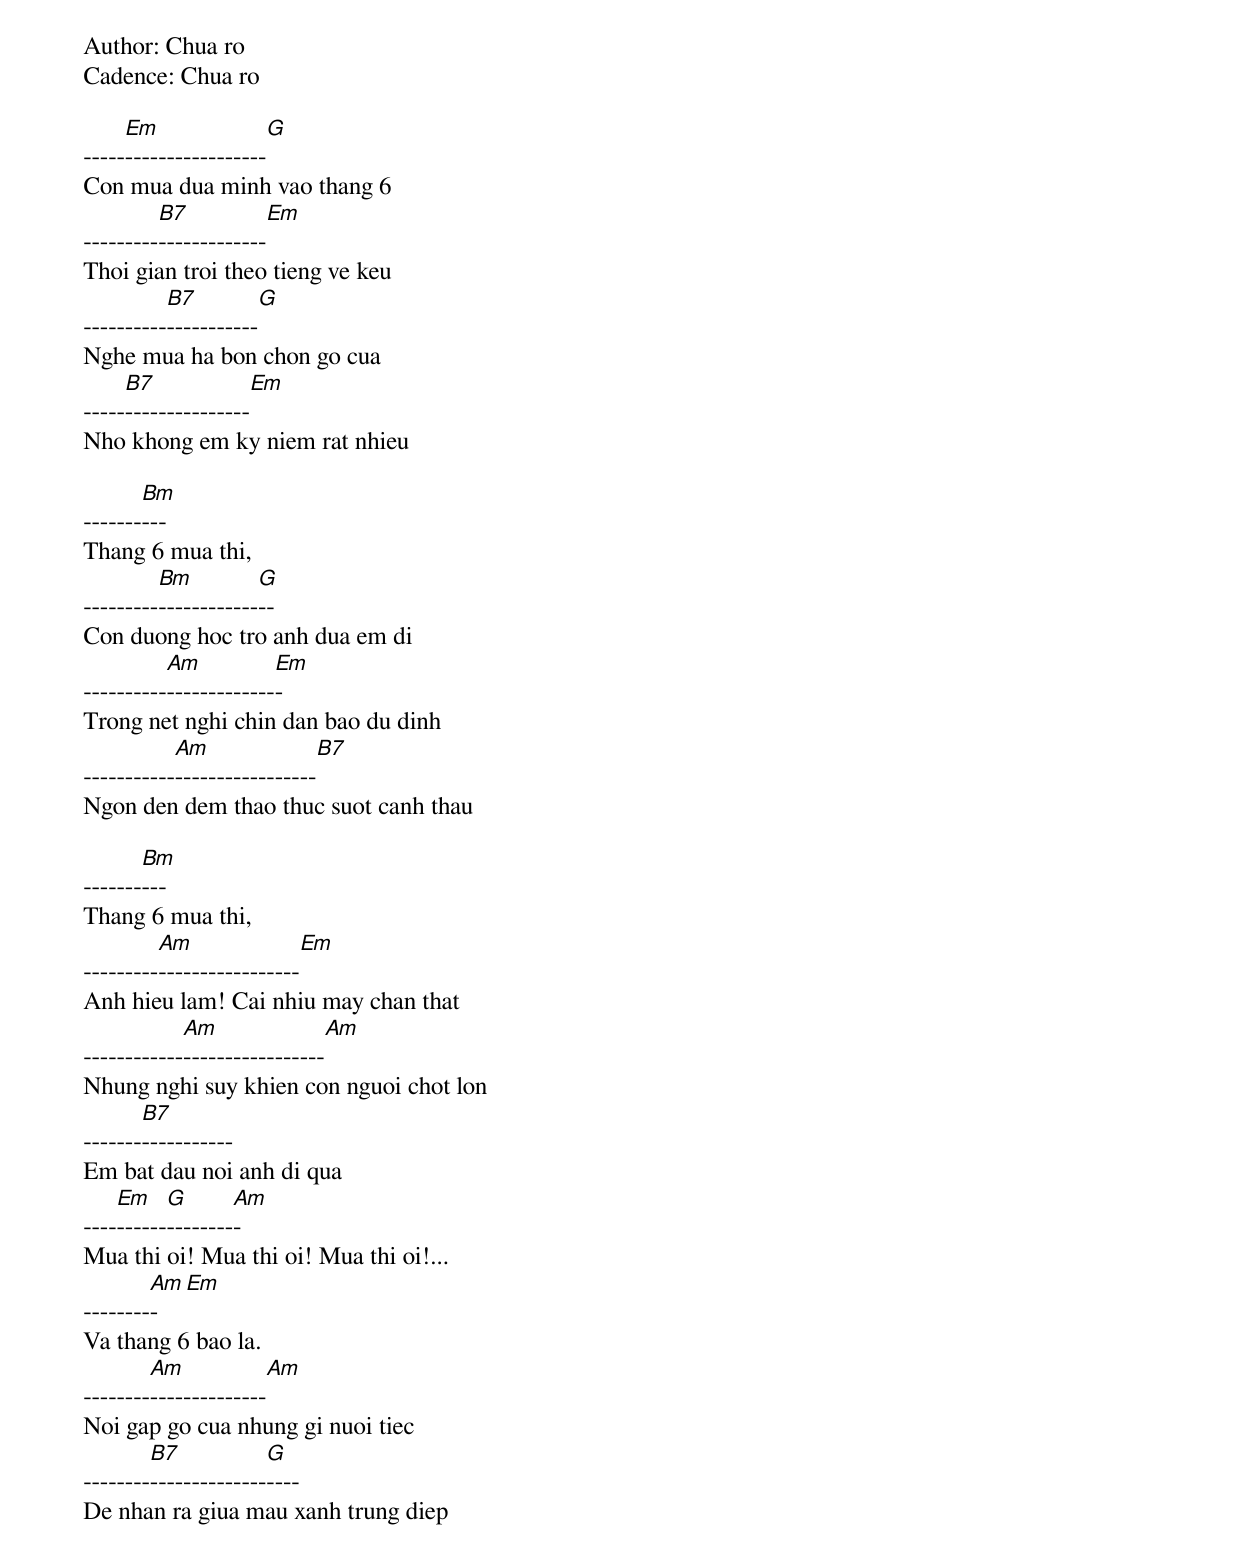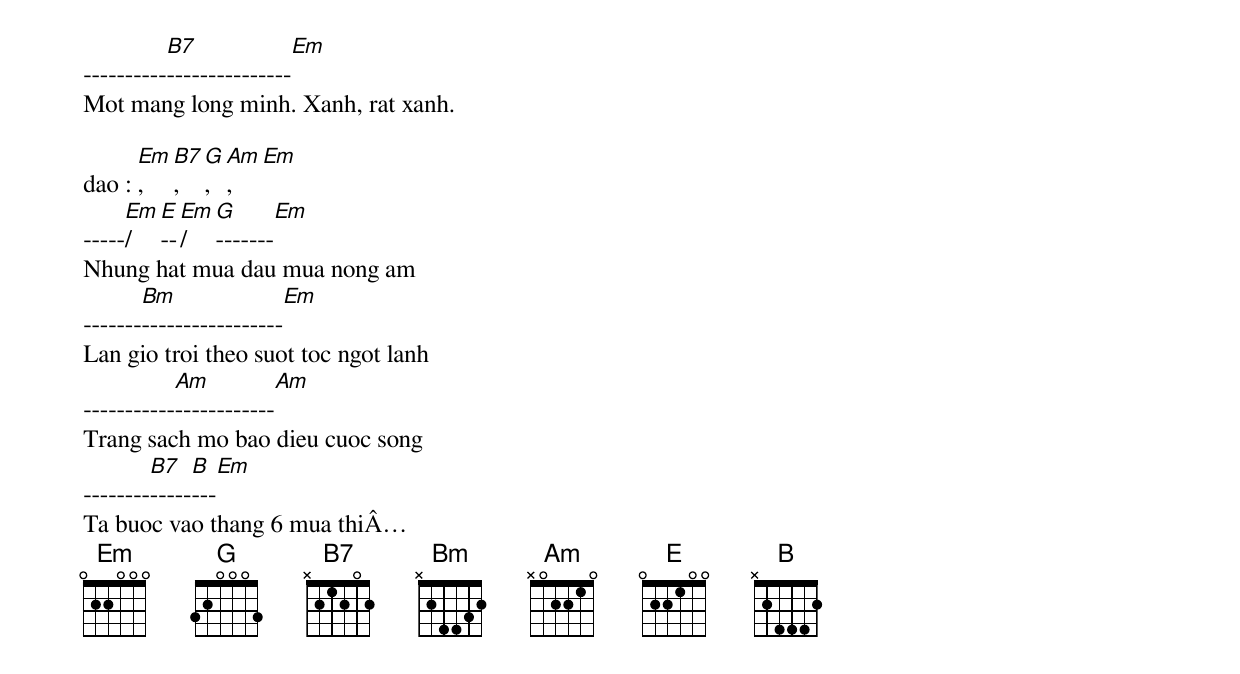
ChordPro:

Author: Chua ro
Cadence: Chua ro

-----[Em]-----------------[G]
Con mua dua minh vao thang 6
---------[B7]-------------[Em]
Thoi gian troi theo tieng ve keu
----------[B7]-----------[G]
Nghe mua ha bon chon go cua
-----[B7]---------------[Em]
Nho khong em ky niem rat nhieu

-------[Bm]---
Thang 6 mua thi,
---------[Bm]------------[G]--
Con duong hoc tro anh dua em di
----------[Am]-------------[Em]-
Trong net nghi chin dan bao du dinh
-----------[Am]-----------------[B7]
Ngon den dem thao thuc suot canh thau

-------[Bm]---
Thang 6 mua thi,
---------[Am]-----------------[Em]
Anh hieu lam! Cai nhiu may chan that
------------[Am]-----------------[Am]
Nhung nghi suy khien con nguoi chot lon
-------[B7]-----------
Em bat dau noi anh di qua
----[Em]------[G]--------[Am]-
Mua thi oi! Mua thi oi! Mua thi oi!...
--------[Am]-[Em]
Va thang 6 bao la.
--------[Am]--------------[Am]
Noi gap go cua nhung gi nuoi tiec
--------[B7]--------------[G]----
De nhan ra giua mau xanh trung diep
----------[B7]---------------[Em]
Mot mang long minh. Xanh, rat xanh.

dao : [Em], [B7], [G], [Am], [Em]
-----[Em]/[E]--[Em]/[G]-------[Em]
Nhung hat mua dau mua nong am
-------[Bm]-----------------[Em]
Lan gio troi theo suot toc ngot lanh
-----------[Am]------------[Am]
Trang sach mo bao dieu cuoc song
--------[B7]-----[B]---[Em]
Ta buoc vao thang 6 mua thiÂ…
